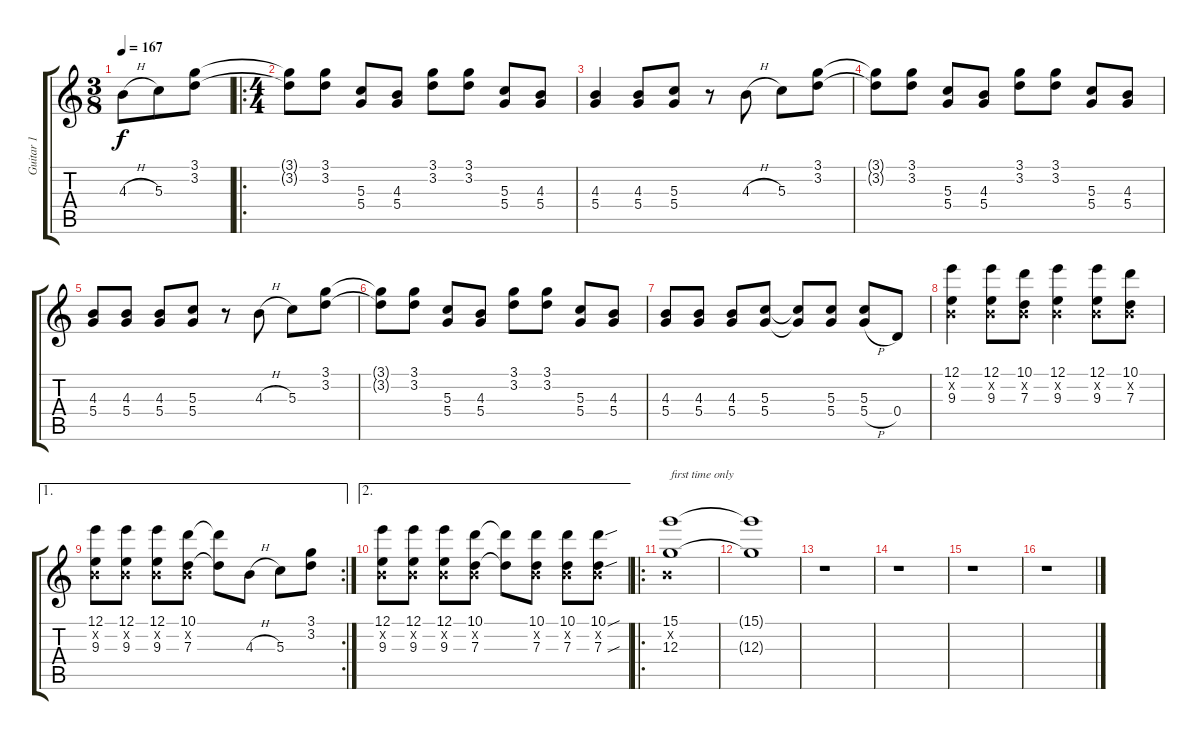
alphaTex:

\track ("Guitar 1" "Guitar 1") {instrument distortionguitar}
\staff {score tabs}
\tuning (E4 B3 G3 D3 A2 E2) {hide}
\ts (3 8)
\tempo 167
\clef g2
\ks c
4.3{h}.8{dy f instrument distortionguitar} 5.3.8 (3.1 3.2).8 |
\ro
\ts (4 4)
(3.1{t} 3.2{t}).8 (3.1 3.2).8 (5.3 5.4).8 (4.3 5.4).8 (3.1 3.2).8 (3.1 3.2).8 (5.3 5.4).8 (4.3 5.4).8 |
(4.3 5.4).4 (4.3 5.4).8 (5.3 5.4).8 r.8 4.3{h}.8 5.3.8 (3.1 3.2).8 |
(3.1{t} 3.2{t}).8 (3.1 3.2).8 (5.3 5.4).8 (4.3 5.4).8 (3.1 3.2).8 (3.1 3.2).8 (5.3 5.4).8 (4.3 5.4).8 |
(4.3 5.4).8 (4.3 5.4).8 (4.3 5.4).8 (5.3 5.4).8 r.8 4.3{h}.8 5.3.8 (3.1 3.2).8 |
(3.1{t} 3.2{t}).8 (3.1 3.2).8 (5.3 5.4).8 (4.3 5.4).8 (3.1 3.2).8 (3.1 3.2).8 (5.3 5.4).8 (4.3 5.4).8 |
(4.3 5.4).8 (4.3 5.4).8 (4.3 5.4).8 (5.3 5.4).8 (5.3{t} 5.4{t}).8 (5.3 5.4).8 (5.3 5.4{h}).8 0.4.8 |
(12.1 0.2{x} 9.3).4 (12.1 0.2{x} 9.3).8 (10.1 0.2{x} 7.3).8 (12.1 0.2{x} 9.3).4 (12.1 0.2{x} 9.3).8 (10.1 0.2{x} 7.3).8 |
\ae 1
\rc 2
(12.1 0.2{x} 9.3).8 (12.1 0.2{x} 9.3).8 (12.1 0.2{x} 9.3).8 (10.1 0.2{x} 7.3).8 (10.1{t} 7.3{t}).8 4.3{h}.8 5.3.8 (3.1 3.2).8 |
\ae 2
(12.1 0.2{x} 9.3).8 (12.1 0.2{x} 9.3).8 (12.1 0.2{x} 9.3).8 (10.1 0.2{x} 7.3).8 (10.1{t} 7.3{t}).8 (10.1 0.2{x} 7.3).8 (10.1 0.2{x} 7.3).8 (10.1{sou} 0.2{x} 7.3{sou}).8 |
\ro
(15.1 0.2{x} 12.3).1{txt "first time only"} |
(15.1{t} 12.3{t}).1 |
r.1 |
r.1 |
r.1 |
r.1
